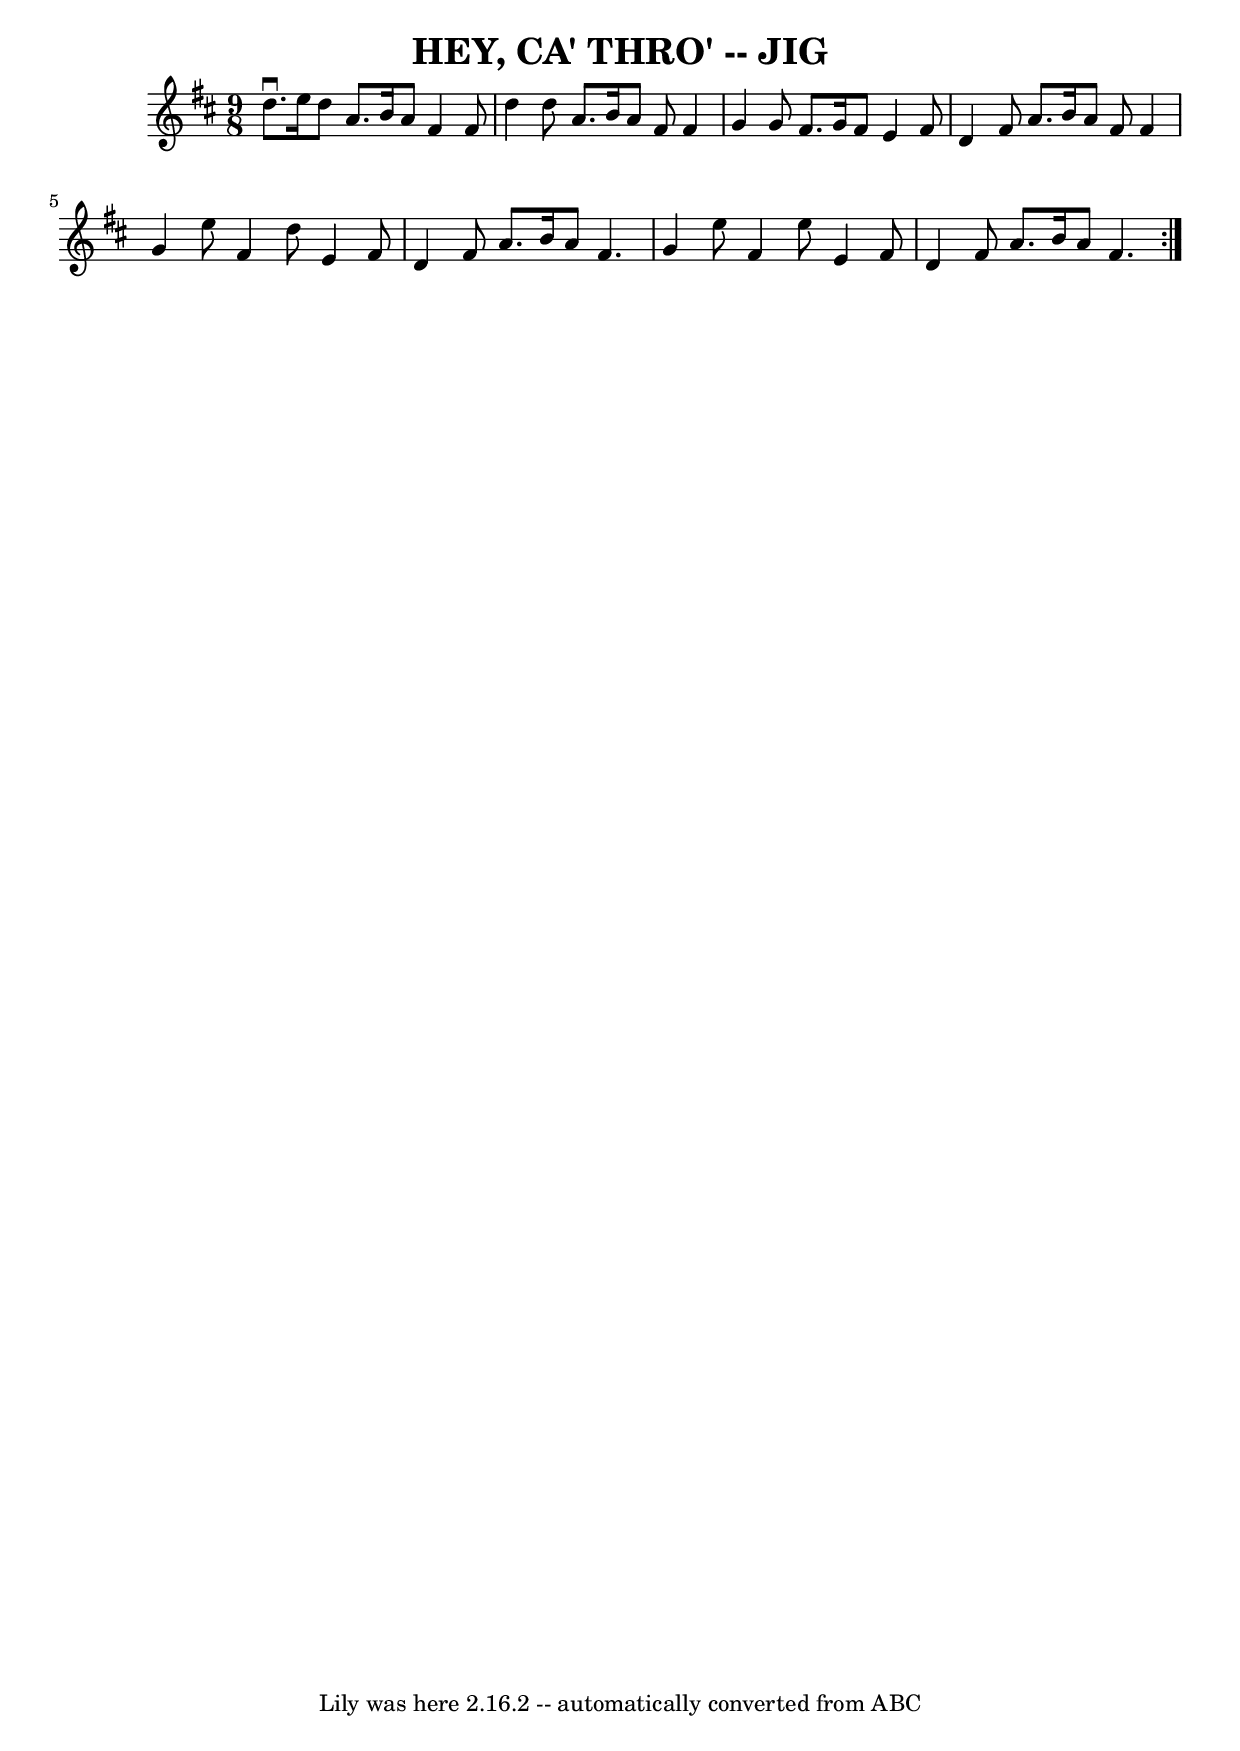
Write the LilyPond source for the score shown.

\version "2.7.40"
\include "Mammoth.ily"
\header {
	%% book = "Ryan's Mammoth Collection of Fiddle Tunes"
	crossRefNumber = "1"
	footnotes = ""
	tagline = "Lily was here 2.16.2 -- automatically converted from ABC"
	title = "HEY, CA' THRO' -- JIG"
}
voicedefault =  {


\repeat volta 2 {
\time 9/8 \key d \major d''8.^\downbow e''16 d''8 a'8. b'16    
a'8 fis'4 fis'8    |
 d''4 d''8 a'8. b'16 a'8    
fis'8 fis'4    |
 g'4 g'8 fis'8. g'16 fis'8 e'4    
fis'8    |
 d'4 fis'8 a'8. b'16 a'8 fis'8 fis'4       
 |
 g'4 e''8 fis'4 d''8 e'4 fis'8    |
 d'4    
fis'8 a'8. b'16 a'8 fis'4.    |
 g'4 e''8 fis'4    
e''8 e'4 fis'8    |
 d'4 fis'8 a'8. b'16 a'8    
fis'4.    }   
}

\score{
    <<

	\context Staff="default"
	{
	    \voicedefault 
	}

    >>
	\layout {
	}
	\midi {}
}
